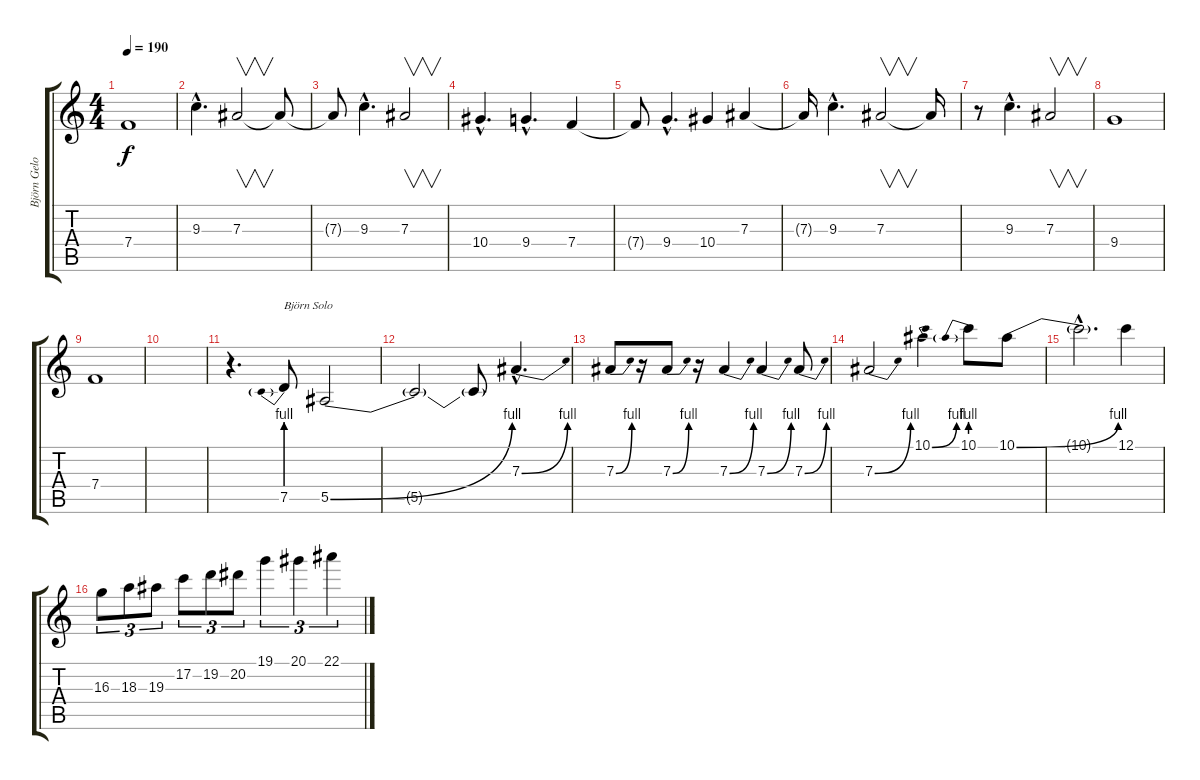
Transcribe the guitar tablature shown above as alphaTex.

\track ("Björn Gelotte" "Björn Gelo") {instrument distortionguitar}
\staff {score tabs}
\tuning (C4 G3 Eb3 Bb2 F2 C2) {hide}
\ts (4 4)
\tempo 190
\clef g2
\ks c
7.4.1{dy f} |
9.3{hac}.4{d} 7.3.2{v} 7.3{t}.8 |
7.3{t}.8 9.3{hac}.4{d} 7.3.2{v} |
10.4{hac}.4{d} 9.4{hac}.4{d} 7.4.4 |
7.4{t}.8 9.4{hac}.4{d} 10.4.4 7.3.4 |
7.3{t}.16 9.3{hac}.4{d} 7.3.2{v} 7.3{t}.16 |
r.8 9.3{hac}.4{d} 7.3.2{v} |
9.4.1 |
7.4.1 |
|
r.4{d} 7.5{be (prebend 0 4 60 4)}.8{txt "Björn Solo"} 5.5{be (bend 0 0 60 4)}.2 |
5.5{t}.2 5.5{t}.8 7.3{be (bend 0 0 60 4) hac}.4{d} |
7.3{be (bend 0 0 60 4)}.8 r.16 7.3{be (bend 0 0 60 4)}.8 r.16 7.3{be (bend 0 0 60 4)}.4 7.3{be (bend 0 0 60 4)}.4 7.3{be (bend 0 0 60 4)}.8 |
7.3{be (bend 0 0 60 4)}.2 10.1{be (bend 0 0 60 4)}.4 10.1{be (prebend 0 4 60 4)}.8 10.1{be (bend 0 0 60 4)}.8 |
10.1{hac t}.2{d} 12.1.4 |
16.3.8{tu (3 2)} 18.3.8{tu (3 2)} 19.3.8{tu (3 2)} 17.2.8{tu (3 2)} 19.2.8{tu (3 2)} 20.2.8{tu (3 2)} 19.1.4{tu (3 2)} 20.1.4{tu (3 2)} 22.1.4{tu (3 2)}
